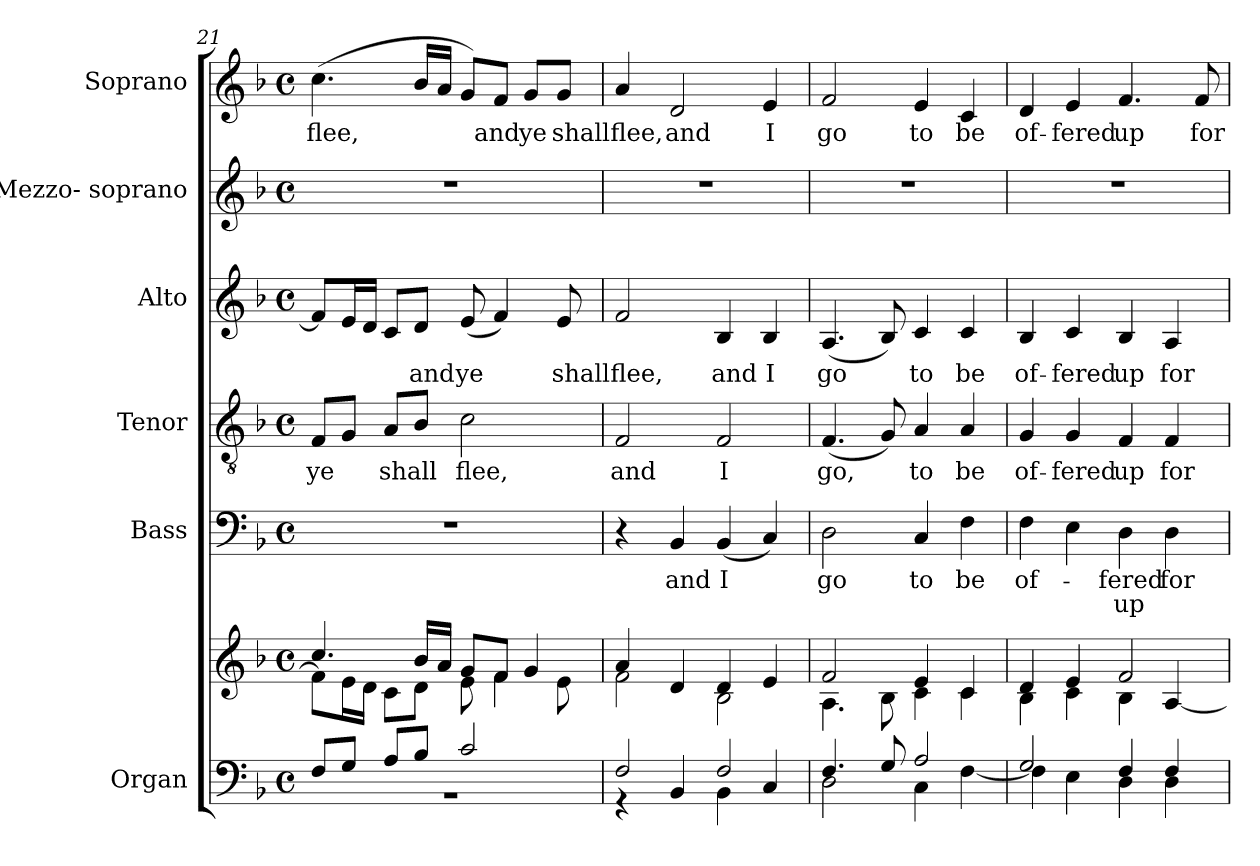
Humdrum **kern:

**kern	**kern	**kern	**text	**text	**kern	**text	**kern	**text	**kern	**kern	**text
*part6	*part6	*part5	*part5	*part5	*part4	*part4	*part3	*part3	*part2	*part1	*part1
*staff7	*staff6	*staff5	*staff5	*staff5	*staff4	*staff4	*staff3	*staff3	*staff2	*staff1	*staff1
*I"Organ	*	*I"Bass	*	*	*I"Tenor	*	*I"Alto	*	*I"Mezzo- soprano	*I"Soprano	*
*I'Org.	*	*I'B	*	*	*I'T.	*	*I'A	*	*I'M-S.	*I'S	*
*clefF4	*clefG2	*clefF4	*	*	*clefGv2	*	*clefG2	*	*clefG2	*clefG2	*
*	*	*	*	*	*ITrd7c12	*	*	*	*	*	*
*k[b-]	*k[b-]	*k[b-]	*	*	*k[b-]	*	*k[b-]	*	*k[b-]	*k[b-]	*
*F:	*F:	*F:	*	*	*F:	*	*F:	*	*F:	*F:	*
*M4/4	*M4/4	*M4/4	*	*	*M4/4	*	*M4/4	*	*M4/4	*M4/4	*
*met(c)	*met(c)	*met(c)	*	*	*met(c)	*	*met(c)	*	*met(c)	*met(c)	*
=21	=21	=21	=21	=21	=21	=21	=21	=21	=21	=21	=21
*^	*^	*	*	*	*	*	*	*	*	*	*
!	!	!	!	!	!	!	!	!LO:LY:b:color=#000000	!	!	!	!	!
!	!	!	!	!	!	!	!	!	!	!	!	!	!LO:LY:b:color=#000000
8Fi/L	1r	4.cci/	8fi\L]	1r	.	.	8FFi/L	ye	8fi/L]	.	1r	(4.cci\	flee,
8Gi/J	.	.	16ei\L	.	.	.	8GGi/J	.	16ei/L	.	.	.	.
.	.	.	16di\JJ	.	.	.	.	.	16di/JJ	.	.	.	.
!	!	!	!	!	!	!	!	!LO:LY:b:color=#000000	!	!	!	!	!
8Ai/L	.	.	8ci\L	.	.	.	8AAi/L	shall	8ci/L	.	.	.	.
!	!	!	!	!	!	!	!	!	!	!LO:LY:b:color=#000000	!	!	!
8B-i/J	.	16b-i/LL	8di\J	.	.	.	8BB-i/J	.	8di/J	and	.	16b-i/LL	.
.	.	16ai/JJ	.	.	.	.	.	.	.	.	.	16ai/JJ	.
!	!	!	!	!	!	!	!	!LO:LY:b:color=#000000	!	!	!	!	!
!	!	!	!	!	!	!	!	!	!	!LO:LY:b:color=#000000	!	!	!
2ci/	.	8gi/L	8ei\	.	.	.	2Ci\	flee,	(8ei/	ye	.	8gi/L)	.
!	!	!	!	!	!	!	!	!	!	!	!	!	!LO:LY:b:color=#000000
.	.	8fi/J	4fi\	.	.	.	.	.	4fi/)	.	.	8fi/J	and
!	!	!	!	!	!	!	!	!	!	!	!	!	!LO:LY:b:color=#000000
.	.	4gi/	.	.	.	.	.	.	.	.	.	8gi/L	ye
!	!	!	!	!	!	!	!	!	!	!LO:LY:b:color=#000000	!	!	!
!	!	!	!	!	!	!	!	!	!	!	!	!	!LO:LY:b:color=#000000
.	.	.	8ei\	.	.	.	.	.	8ei/	shall	.	8gi/J	shall
=22	=22	=22	=22	=22	=22	=22	=22	=22	=22	=22	=22	=22	=22
!	!	!	!	!	!	!	!	!LO:LY:b:color=#000000	!	!	!	!	!
!	!	!	!	!	!	!	!	!	!	!LO:LY:b:color=#000000	!	!	!
!	!	!	!	!	!	!	!	!	!	!	!	!	!LO:LY:b:color=#000000
2Fi/	4r	4ai/	2fi\	4r	.	.	2FFi/	and	2fi/	flee,	1r	4ai/	flee,
!	!	!	!	!	!LO:LY:b:color=#000000	!	!	!	!	!	!	!	!
!	!	!	!	!	!	!	!	!	!	!	!	!	!LO:LY:b:color=#000000
.	4BB-i/	4di/	.	4BB-i/	and	.	.	.	.	.	.	2di/	and
!	!	!	!	!	!LO:LY:b:color=#000000	!	!	!	!	!	!	!	!
!	!	!	!	!	!	!	!	!LO:LY:b:color=#000000	!	!	!	!	!
!	!	!	!	!	!	!	!	!	!	!LO:LY:b:color=#000000	!	!	!
2Fi/	4BB-i\	4di/	2B-i\	(4BB-i/	I	.	2FFi/	I	4B-i/	and	.	.	.
!	!	!	!	!	!	!	!	!	!	!LO:LY:b:color=#000000	!	!	!
!	!	!	!	!	!	!	!	!	!	!	!	!	!LO:LY:b:color=#000000
.	4Ci/	4ei/	.	4Ci/)	.	.	.	.	4B-i/	I	.	4ei/	I
!!LO:LB:g=z
=23	=23	=23	=23	=23	=23	=23	=23	=23	=23	=23	=23	=23	=23
!	!	!	!	!	!LO:LY:b:color=#000000	!	!	!	!	!	!	!	!
!	!	!	!	!	!	!	!	!LO:LY:b:color=#000000	!	!	!	!	!
!	!	!	!	!	!	!	!	!	!	!LO:LY:b:color=#000000	!	!	!
!	!	!	!	!	!	!	!	!	!	!	!	!	!LO:LY:b:color=#000000
4.Fi/	2Di\	2fi/	4.Ai\	2Di\	go	.	(4.FFi/	go,	(4.Ai/	go	1r	2fi/	go
8Gi/	.	.	8B-i\	.	.	.	8GGi/)	.	8B-i/)	.	.	.	.
!	!	!	!	!	!LO:LY:b:color=#000000	!	!	!	!	!	!	!	!
!	!	!	!	!	!	!	!	!LO:LY:b:color=#000000	!	!	!	!	!
!	!	!	!	!	!	!	!	!	!	!LO:LY:b:color=#000000	!	!	!
!	!	!	!	!	!	!	!	!	!	!	!	!	!LO:LY:b:color=#000000
2Ai/	4Ci\	4ei/	4ci\	4Ci/	to	.	4AAi/	to	4ci/	to	.	4ei/	to
!	!	!	!	!	!LO:LY:b:color=#000000	!	!	!	!	!	!	!	!
!	!	!	!	!	!	!	!	!LO:LY:b:color=#000000	!	!	!	!	!
!	!	!	!	!	!	!	!	!	!	!LO:LY:b:color=#000000	!	!	!
!	!	!	!	!	!	!	!	!	!	!	!	!	!LO:LY:b:color=#000000
.	[4Fi\	4ci/	4ci\	4Fi\	be	.	4AAi/	be	4ci/	be	.	4ci/	be
=24	=24	=24	=24	=24	=24	=24	=24	=24	=24	=24	=24	=24	=24
!	!	!	!	!	!LO:LY:b:color=#000000	!	!	!	!	!	!	!	!
*	*	*	*	*^	*	*	*	*	*	*	*	*	*
!	!	!	!	!	!	!	!	!	!LO:LY:b:color=#000000	!	!	!	!	!
!	!	!	!	!	!	!	!	!	!	!	!LO:LY:b:color=#000000	!	!	!
!	!	!	!	!	!	!	!	!	!	!	!	!	!	!LO:LY:b:color=#000000
2Gi/	4Fi\]	4di/	4B-i\	4Fi\	4ryy	of-	.	4GGi/	of-	4B-i/	of-	1r	4di/	of-
!	!	!	!	!	!	!	!	!	!LO:LY:b:color=#000000	!	!	!	!	!
!	!	!	!	!	!	!	!	!	!	!	!LO:LY:b:color=#000000	!	!	!
!	!	!	!	!	!	!	!	!	!	!	!	!	!	!LO:LY:b:color=#000000
.	4Ei\	4ei/	4ci\	4ryy	4Ei\	.	.	4GGi/	-fered	4ci/	-fered	.	4ei/	-fered
!	!	!	!	!	!	!LO:LY:b:color=#000000	!LO:LY:b:color=#000000	!	!	!	!	!	!	!
!	!	!	!	!	!	!	!	!	!LO:LY:b:color=#000000	!	!	!	!	!
!	!	!	!	!	!	!	!	!	!	!	!LO:LY:b:color=#000000	!	!	!
!	!	!	!	!	!	!	!	!	!	!	!	!	!	!LO:LY:b:color=#000000
4Fi/	4Di\	2fi/	4B-i\	4Di\	2ryy	-fered	up	4FFi/	up	4B-i/	up	.	4.fi/	up
!	!	!	!	!	!	!LO:LY:b:color=#000000	!	!	!	!	!	!	!	!
!	!	!	!	!	!	!	!	!	!LO:LY:b:color=#000000	!	!	!	!	!
!	!	!	!	!	!	!	!	!	!	!	!LO:LY:b:color=#000000	!	!	!
4Fi/	4Di\	.	[4Ai/	4Di\	.	for	.	4FFi/	for	4Ai/	for	.	.	.
!	!	!	!	!	!	!	!	!	!	!	!	!	!	!LO:LY:b:color=#000000
.	.	.	.	.	.	.	.	.	.	.	.	.	8fi/	for
*v	*v	*	*	*v	*v	*	*	*	*	*	*	*	*	*
*	*v	*v	*	*	*	*	*	*	*	*	*	*
=	=	=	=	=	=	=	=	=	=	=	=
*-	*-	*-	*-	*-	*-	*-	*-	*-	*-	*-	*-
